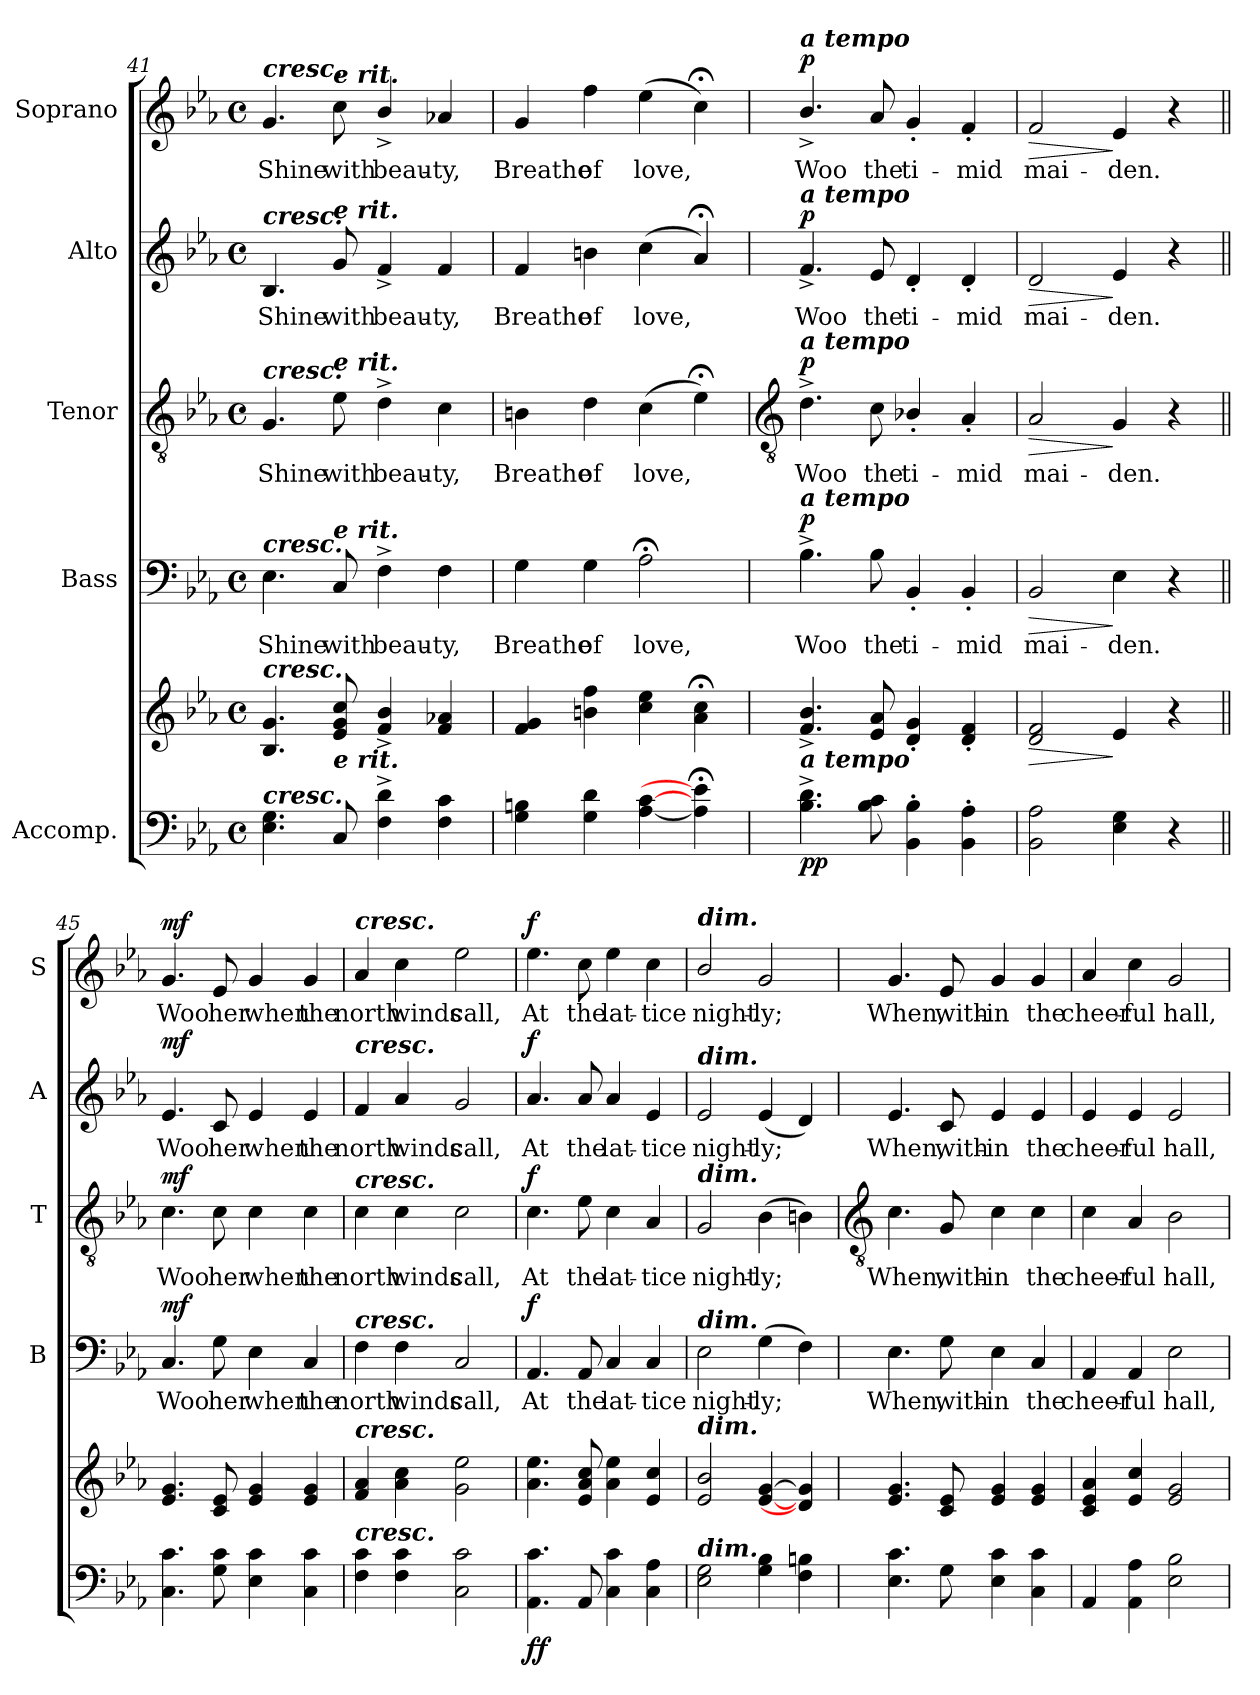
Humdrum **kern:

**kern	**kern	**dynam	**kern	**text	**dynam	**kern	**text	**dynam	**kern	**text	**dynam	**kern	**text	**dynam
*part5	*part5	*part5	*part4	*part4	*part4	*part3	*part3	*part3	*part2	*part2	*part2	*part1	*part1	*part1
*staff6	*staff5	*staff5/6	*staff4	*staff4	*staff4	*staff3	*staff3	*staff3	*staff2	*staff2	*staff2	*staff1	*staff1	*staff1
*I"Accomp.	*	*	*I"Bass	*	*	*I"Tenor	*	*	*I"Alto	*	*	*I"Soprano	*	*
*	*	*	*I'B	*	*	*I'T	*	*	*I'A	*	*	*I'S	*	*
*clefF4	*clefG2	*	*clefF4	*	*	*clefGv2	*	*	*clefG2	*	*	*clefG2	*	*
*k[b-e-a-]	*k[b-e-a-]	*	*k[b-e-a-]	*	*	*k[b-e-a-]	*	*	*k[b-e-a-]	*	*	*k[b-e-a-]	*	*
*E-:	*E-:	*	*E-:	*	*	*E-:	*	*	*E-:	*	*	*E-:	*	*
*M4/4	*M4/4	*	*M4/4	*	*	*M4/4	*	*	*M4/4	*	*	*M4/4	*	*
*met(c)	*met(c)	*	*met(c)	*	*	*met(c)	*	*	*met(c)	*	*	*met(c)	*	*
=41	=41	=41	=41	=41	=41	=41	=41	=41	=41	=41	=41	=41	=41	=41
!	!	!	!	!	!	!	!	!	!	!	!	!LO:TX:a:Bi:t=cresc.	!	!
!	!	!	!	!	!	!	!	!	!LO:TX:a:Bi:t=cresc.	!	!	!	!	!
!	!	!	!	!	!	!LO:TX:a:Bi:t=cresc.	!	!	!	!	!	!	!	!
!	!	!	!LO:TX:a:Bi:t=cresc.	!	!	!	!	!	!	!	!	!	!	!
!	!LO:TX:a:Bi:t=cresc.	!	!	!	!	!	!	!	!	!	!	!	!	!
!LO:TX:a:Bi:t=cresc.	!	!	!	!	!	!	!	!	!	!	!	!	!	!
!	!	!	!	!LO:LY:b	!	!	!LO:LY:b	!	!	!LO:LY:b	!	!	!LO:LY:b	!
4.E- 4.G	4.B- 4.g	.	4.E-	Shine	.	4.G	Shine	.	4.B-	Shine	.	4.g	Shine	.
!	!	!	!	!	!	!	!	!	!	!	!	!LO:TX:a:Bi:t=e rit.	!	!
!	!	!	!	!	!	!	!	!	!LO:TX:a:Bi:t=e rit.	!	!	!	!	!
!	!	!	!	!	!	!LO:TX:a:Bi:t=e rit.	!	!	!	!	!	!	!	!
!	!	!	!LO:TX:a:Bi:t=e rit.	!	!	!	!	!	!	!	!	!	!	!
!LO:TX:a:Bi:t=e rit.	!	!	!	!	!	!	!	!	!	!	!	!	!	!
!	!	!	!	!LO:LY:b	!	!	!LO:LY:b	!	!	!LO:LY:b	!	!	!LO:LY:b	!
8C	8e- 8g 8cc	.	8C	with	.	8e-	with	.	8g	with	.	8cc	with	.
!	!	!	!	!LO:LY:b	!	!	!LO:LY:b	!	!	!LO:LY:b	!	!	!LO:LY:b	!
4F^ 4d^	4f/^ 4b-/^	.	4F^	beau-	.	4d^	beau-	.	4f^	beau-	.	4b-^/	beau-	.
!	!	!	!	!LO:LY:b	!	!	!LO:LY:b	!	!	!LO:LY:b	!	!	!LO:LY:b	!
4F 4c	4f 4a-X	.	4F	-ty,	.	4c	-ty,	.	4f	-ty,	.	4a-X	-ty,	.
=42	=42	=42	=42	=42	=42	=42	=42	=42	=42	=42	=42	=42	=42	=42
!	!	!	!	!LO:LY:b	!	!	!LO:LY:b	!	!	!LO:LY:b	!	!	!LO:LY:b	!
4G 4Bn	4f 4g	.	4G	Breathe	.	4Bn	Breathe	.	4f	Breathe	.	4g	Breathe	.
!	!	!	!	!LO:LY:b	!	!	!LO:LY:b	!	!	!LO:LY:b	!	!	!LO:LY:b	!
4G 4d	4bn 4ff	.	4G	of	.	4d	of	.	4bn	of	.	4ff	of	.
!	!	!	!	!LO:LY:b	!	!	!LO:LY:b	!	!	!LO:LY:b	!	!	!LO:LY:b	!
[4A- [4c	4cc 4ee-	.	2A-;<	love,	.	(>4c	love,	.	(<4cc	love,	.	(>4ee-	love,	.
4A-]; 4e-];	4a-;< 4cc;<	.	.	.	.	4e-;<)	.	.	4a-;<)	.	.	4cc;<)	.	.
!!LO:LB:g=z
=43	=43	=43	=43	=43	=43	=43	=43	=43	=43	=43	=43	=43	=43	=43
*	*	*	*	*	*	*clefGv2	*	*	*	*	*	*	*	*
!	!	!	!	!	!	!	!	!	!	!	!	!LO:TX:a:Bi:t=a tempo	!	!
!	!	!	!	!	!	!	!	!	!LO:TX:a:Bi:t=a tempo	!	!	!	!	!
!	!	!	!	!	!	!LO:TX:a:Bi:t=a tempo	!	!	!	!	!	!	!	!
!	!	!	!LO:TX:a:Bi:t=a tempo	!	!	!	!	!	!	!	!	!	!	!
!	!LO:TX:b:Bi:t=a tempo	!	!	!	!	!	!	!	!	!	!	!	!	!
!	!	!LO:DY:b=2	!	!LO:LY:b	!	!	!LO:LY:b	!	!	!LO:LY:b	!	!	!LO:LY:b	!
!	!	!LO:DY:n=1:b	!	!	!LO:DY:b	!	!	!LO:DY:b	!	!	!LO:DY:b	!	!	!LO:DY:b
4.B-^ 4.d^	4.f/^ 4.b-/^	p p	4.B-^	Woo	p	4.d^	Woo	p	4.f^	Woo	p	4.b-^/	Woo	p
!	!	!	!	!LO:LY:b	!	!	!LO:LY:b	!	!	!LO:LY:b	!	!	!LO:LY:b	!
8B- 8c	8e- 8a-	.	8B-	the	.	8c	the	.	8e-	the	.	8a-	the	.
!	!	!	!	!LO:LY:b	!	!	!LO:LY:b	!	!	!LO:LY:b	!	!	!LO:LY:b	!
4BB-' 4B-'	4d' 4g'	.	4BB-'	ti-	.	4B-X'/	ti-	.	4d'	ti-	.	4g'	ti-	.
!	!	!	!	!LO:LY:b	!	!	!LO:LY:b	!	!	!LO:LY:b	!	!	!LO:LY:b	!
4BB-' 4A-'	4d' 4f'	.	4BB-'	-mid	.	4A-'	-mid	.	4d'	-mid	.	4f'	-mid	.
=44	=44	=44	=44	=44	=44	=44	=44	=44	=44	=44	=44	=44	=44	=44
!	!	!LO:HP:b	!	!LO:LY:b	!LO:HP:b	!	!LO:LY:b	!LO:HP:b	!	!LO:LY:b	!LO:HP:b	!	!LO:LY:b	!LO:HP:b
2BB- 2A-	2d 2f	>	2BB-	mai-	>	2A-	mai-	>	2d	mai-	>	2f	mai-	>
!	!	!	!	!LO:LY:b	!	!	!LO:LY:b	!	!	!LO:LY:b	!	!	!LO:LY:b	!
4E- 4G	4e-	]	4E-	-den.	]	4G	-den.	]	4e-	-den.	]	4e-	-den.	]
4r	4r	.	4r	.	.	4r	.	.	4r	.	.	4r	.	.
=45||	=45||	=45||	=45||	=45||	=45||	=45||	=45||	=45||	=45||	=45||	=45||	=45||	=45||	=45||
!	!	!LO:DY:b=2	!	!LO:LY:b	!	!	!LO:LY:b	!	!	!LO:LY:b	!	!	!LO:LY:b	!
!	!	!LO:DY:n=1:b	!	!	!LO:DY:b	!	!	!LO:DY:b	!	!	!LO:DY:b	!	!	!LO:DY:b
4.C 4.c	4.e- 4.g	mf mf	4.C	Woo	mf	4.c	Woo	mf	4.e-	Woo	mf	4.g	Woo	mf
!	!	!	!	!LO:LY:b	!	!	!LO:LY:b	!	!	!LO:LY:b	!	!	!LO:LY:b	!
8G 8c	8c 8e-	.	8G	her	.	8c	her	.	8c	her	.	8e-	her	.
!	!	!	!	!LO:LY:b	!	!	!LO:LY:b	!	!	!LO:LY:b	!	!	!LO:LY:b	!
4E- 4c	4e- 4g	.	4E-	when	.	4c	when	.	4e-	when	.	4g	when	.
!	!	!	!	!LO:LY:b	!	!	!LO:LY:b	!	!	!LO:LY:b	!	!	!LO:LY:b	!
4C 4c	4e- 4g	.	4C	the	.	4c	the	.	4e-	the	.	4g	the	.
=46	=46	=46	=46	=46	=46	=46	=46	=46	=46	=46	=46	=46	=46	=46
!	!	!	!	!	!	!	!	!	!	!	!	!LO:TX:a:Bi:t=cresc.	!	!
!	!	!	!	!	!	!	!	!	!LO:TX:a:Bi:t=cresc.	!	!	!	!	!
!	!	!	!	!	!	!LO:TX:a:Bi:t=cresc.	!	!	!	!	!	!	!	!
!	!	!	!LO:TX:a:Bi:t=cresc.	!	!	!	!	!	!	!	!	!	!	!
!	!LO:TX:a:Bi:t=cresc.	!	!	!	!	!	!	!	!	!	!	!	!	!
!LO:TX:a:Bi:t=cresc.	!	!	!	!	!	!	!	!	!	!	!	!	!	!
!	!	!	!	!LO:LY:b	!	!	!LO:LY:b	!	!	!LO:LY:b	!	!	!LO:LY:b	!
4F 4c	4f 4a-	.	4F	north	.	4c	north	.	4f	north	.	4a-	north	.
!	!	!	!	!LO:LY:b	!	!	!LO:LY:b	!	!	!LO:LY:b	!	!	!LO:LY:b	!
4F 4c	4a- 4cc	.	4F	winds	.	4c	winds	.	4a-	winds	.	4cc	winds	.
!	!	!	!	!LO:LY:b	!	!	!LO:LY:b	!	!	!LO:LY:b	!	!	!LO:LY:b	!
2C 2c	2g 2ee-	.	2C	call,	.	2c	call,	.	2g	call,	.	2ee-	call,	.
=47	=47	=47	=47	=47	=47	=47	=47	=47	=47	=47	=47	=47	=47	=47
!	!	!LO:DY:b=2	!	!LO:LY:b	!	!	!LO:LY:b	!	!	!LO:LY:b	!	!	!LO:LY:b	!
!	!	!LO:DY:n=1:b	!	!	!LO:DY:b	!	!	!LO:DY:b	!	!	!LO:DY:b	!	!	!LO:DY:b
4.AA- 4.c	4.a- 4.ee-	f f	4.AA-	At	f	4.c	At	f	4.a-	At	f	4.ee-	At	f
!	!	!	!	!LO:LY:b	!	!	!LO:LY:b	!	!	!LO:LY:b	!	!	!LO:LY:b	!
8AA-	8e- 8a- 8cc	.	8AA-	the	.	8e-	the	.	8a-	the	.	8cc	the	.
!	!	!	!	!LO:LY:b	!	!	!LO:LY:b	!	!	!LO:LY:b	!	!	!LO:LY:b	!
4C 4c	4a- 4ee-	.	4C	lat-	.	4c	lat-	.	4a-	lat-	.	4ee-	lat-	.
!	!	!	!	!LO:LY:b	!	!	!LO:LY:b	!	!	!LO:LY:b	!	!	!LO:LY:b	!
4C 4A-	4e- 4cc	.	4C	-tice	.	4A-	-tice	.	4e-	-tice	.	4cc	-tice	.
=48	=48	=48	=48	=48	=48	=48	=48	=48	=48	=48	=48	=48	=48	=48
!	!	!	!	!	!	!	!	!	!	!	!	!LO:TX:a:Bi:t=dim.	!	!
!	!	!	!	!	!	!	!	!	!LO:TX:a:Bi:t=dim.	!	!	!	!	!
!	!	!	!	!	!	!LO:TX:a:Bi:t=dim.	!	!	!	!	!	!	!	!
!	!	!	!LO:TX:a:Bi:t=dim.	!	!	!	!	!	!	!	!	!	!	!
!	!LO:TX:a:Bi:t=dim.	!	!	!	!	!	!	!	!	!	!	!	!	!
!LO:TX:a:Bi:t=dim.	!	!	!	!	!	!	!	!	!	!	!	!	!	!
!	!	!	!	!LO:LY:b	!	!	!LO:LY:b	!	!	!LO:LY:b	!	!	!LO:LY:b	!
2E- 2G	2e-/ 2b-/	.	2E-	night-	.	2G	night-	.	2e-/	night-	.	2b-/	night-	.
!	!	!	!	!LO:LY:b	!	!	!LO:LY:b	!	!	!LO:LY:b	!	!	!LO:LY:b	!
4G 4B-	[4e- [4g	.	(>4G	-ly;	.	(>4B-	-ly;	.	(<4e-	-ly;	.	2g	-ly;	.
4F 4Bn	4d] 4g]	.	4F)	.	.	4Bn)	.	.	4d)	.	.	.	.	.
!!LO:LB:g=z
=49	=49	=49	=49	=49	=49	=49	=49	=49	=49	=49	=49	=49	=49	=49
*	*	*	*	*	*	*clefGv2	*	*	*	*	*	*	*	*
!	!	!	!	!LO:LY:b	!	!	!LO:LY:b	!	!	!LO:LY:b	!	!	!LO:LY:b	!
4.E- 4.c	4.e- 4.g	.	4.E-	When,	.	4.c	When,	.	4.e-	When,	.	4.g	When,	.
!	!	!	!	!LO:LY:b	!	!	!LO:LY:b	!	!	!LO:LY:b	!	!	!LO:LY:b	!
8G	8c 8e-	.	8G	with-	.	8G	with-	.	8c	with-	.	8e-	with-	.
!	!	!	!	!LO:LY:b	!	!	!LO:LY:b	!	!	!LO:LY:b	!	!	!LO:LY:b	!
4E- 4c	4e- 4g	.	4E-	-in	.	4c	-in	.	4e-	-in	.	4g	-in	.
!	!	!	!	!LO:LY:b	!	!	!LO:LY:b	!	!	!LO:LY:b	!	!	!LO:LY:b	!
4C 4c	4e- 4g	.	4C	the	.	4c	the	.	4e-	the	.	4g	the	.
=50	=50	=50	=50	=50	=50	=50	=50	=50	=50	=50	=50	=50	=50	=50
!	!	!	!	!LO:LY:b	!	!	!LO:LY:b	!	!	!LO:LY:b	!	!	!LO:LY:b	!
4AA-	4c 4e- 4a-	.	4AA-	cheer-	.	4c	cheer-	.	4e-	cheer-	.	4a-	cheer-	.
!	!	!	!	!LO:LY:b	!	!	!LO:LY:b	!	!	!LO:LY:b	!	!	!LO:LY:b	!
4AA- 4A-	4e- 4cc	.	4AA-	-ful	.	4A-	-ful	.	4e-	-ful	.	4cc	-ful	.
!	!	!	!	!LO:LY:b	!	!	!LO:LY:b	!	!	!LO:LY:b	!	!	!LO:LY:b	!
2E- 2B-	2e- 2g	.	2E-	hall,	.	2B-	hall,	.	2e-	hall,	.	2g	hall,	.
=	=	=	=	=	=	=	=	=	=	=	=	=	=	=
*-	*-	*-	*-	*-	*-	*-	*-	*-	*-	*-	*-	*-	*-	*-
